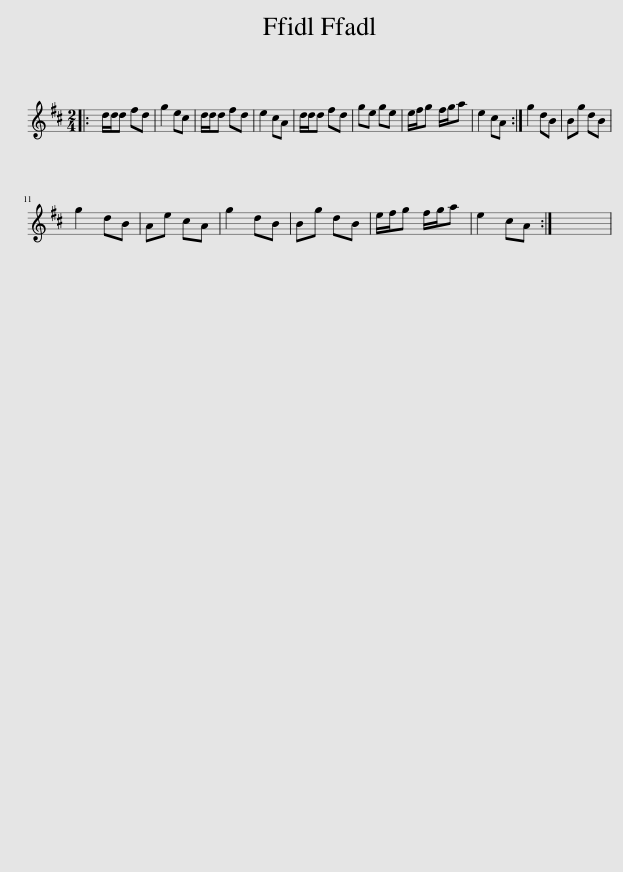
X:1
L:1/8
M:2/4
I:linebreak $
K:D
V:1 treble
V:1
|: d/d/d fd | g2 ec | d/d/d fd | e2 cA | d/d/d fd | %5
 ge ge | e/f/g f/g/a | e2 cA :| g2 dB | Bg dB |$ %10
 g2 dB | Ae cA | g2 dB | Bg dB | e/f/g f/g/a | %15
 e2 cA :| x4 | %17
